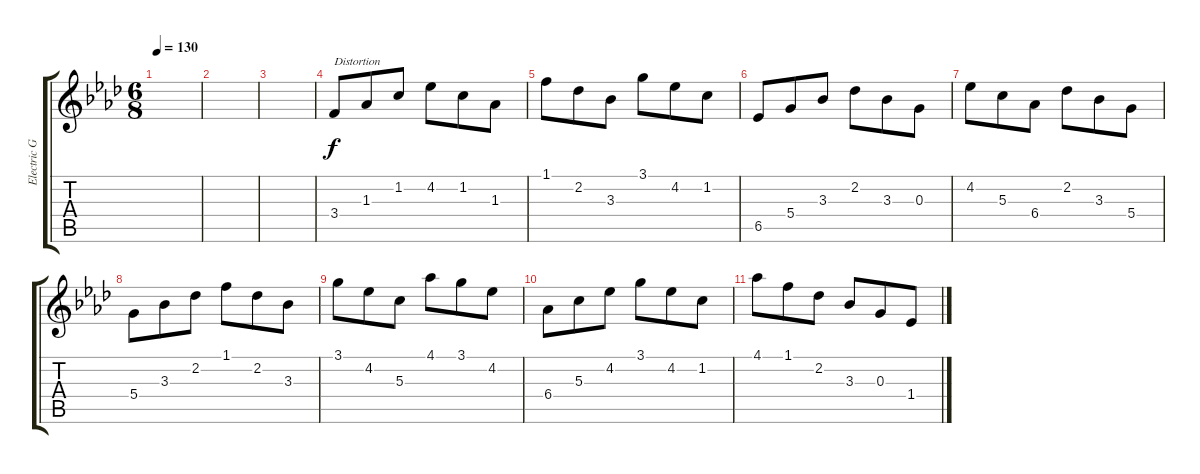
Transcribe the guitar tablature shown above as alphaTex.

\track ("Electric Guitar II" "Electric G") {instrument distortionguitar}
\staff {score tabs}
\tuning (E4 B3 G3 D3 A2 E2) {hide}
\ts (6 8)
\tempo 130
\clef g2
\ks ab
|
|
|
3.4.8{txt "Distortion" balance 13 instrument distortionguitar} 1.3.8 1.2.8 4.2.8 1.2.8 1.3.8 |
1.1.8 2.2.8 3.3.8 3.1.8 4.2.8 1.2.8 |
6.5.8 5.4.8 3.3.8 2.2.8 3.3.8 0.3.8 |
4.2.8 5.3.8 6.4.8 2.2.8 3.3.8 5.4.8 |
5.4.8 3.3.8 2.2.8 1.1.8 2.2.8 3.3.8 |
3.1.8 4.2.8 5.3.8 4.1.8 3.1.8 4.2.8 |
6.4.8 5.3.8 4.2.8 3.1.8 4.2.8 1.2.8 |
4.1.8 1.1.8 2.2.8 3.3.8 0.3.8 1.4.8
